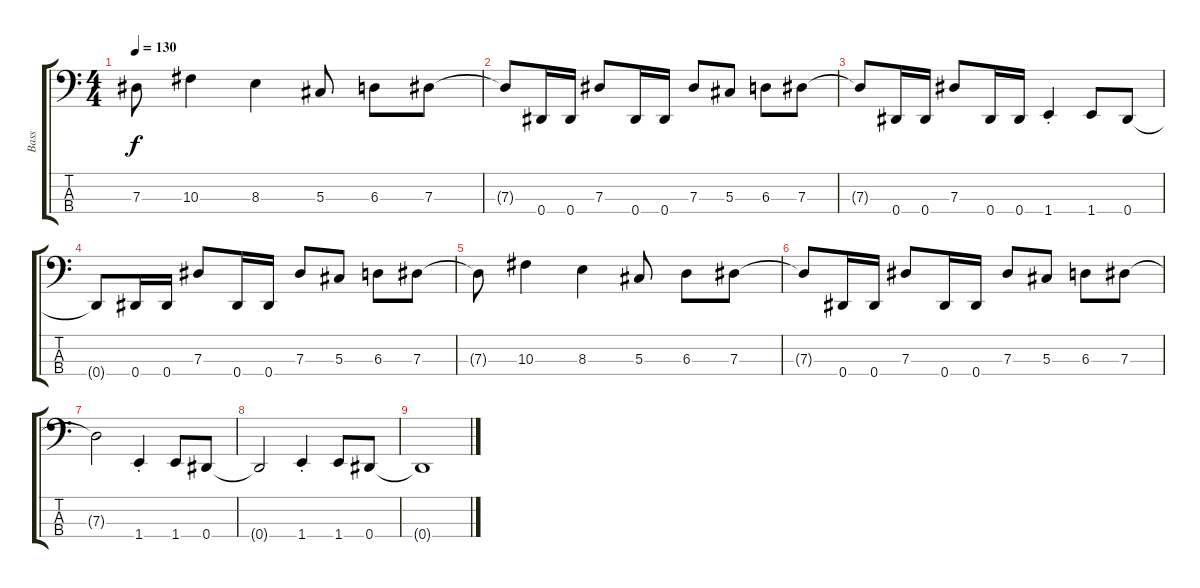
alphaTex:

\track ("Bass" "Bass") {instrument electricbassfinger}
\staff {score tabs}
\tuning (Gb2 Db2 Ab1 Eb1) {hide}
\ts (4 4)
\tempo 130
\clef f4
\ks c
7.3{t}.8{dy f} 10.3.4 8.3.4 5.3.8 6.3.8 7.3.8 |
7.3{t}.8 0.4.16 0.4.16 7.3.8 0.4.16 0.4.16 7.3.8 5.3.8 6.3.8 7.3.8 |
7.3{t}.8 0.4.16 0.4.16 7.3.8 0.4.16 0.4.16 1.4{st}.4 1.4.8 0.4.8 |
0.4{t}.8 0.4.16 0.4.16 7.3.8 0.4.16 0.4.16 7.3.8 5.3.8 6.3.8 7.3.8 |
7.3{t}.8 10.3.4 8.3.4 5.3.8 6.3.8 7.3.8 |
7.3{t}.8 0.4.16 0.4.16 7.3.8 0.4.16 0.4.16 7.3.8 5.3.8 6.3.8 7.3.8 |
7.3{t}.2 1.4{st}.4 1.4.8 0.4.8 |
0.4{t}.2 1.4{st}.4 1.4.8 0.4.8 |
0.4{t}.1
